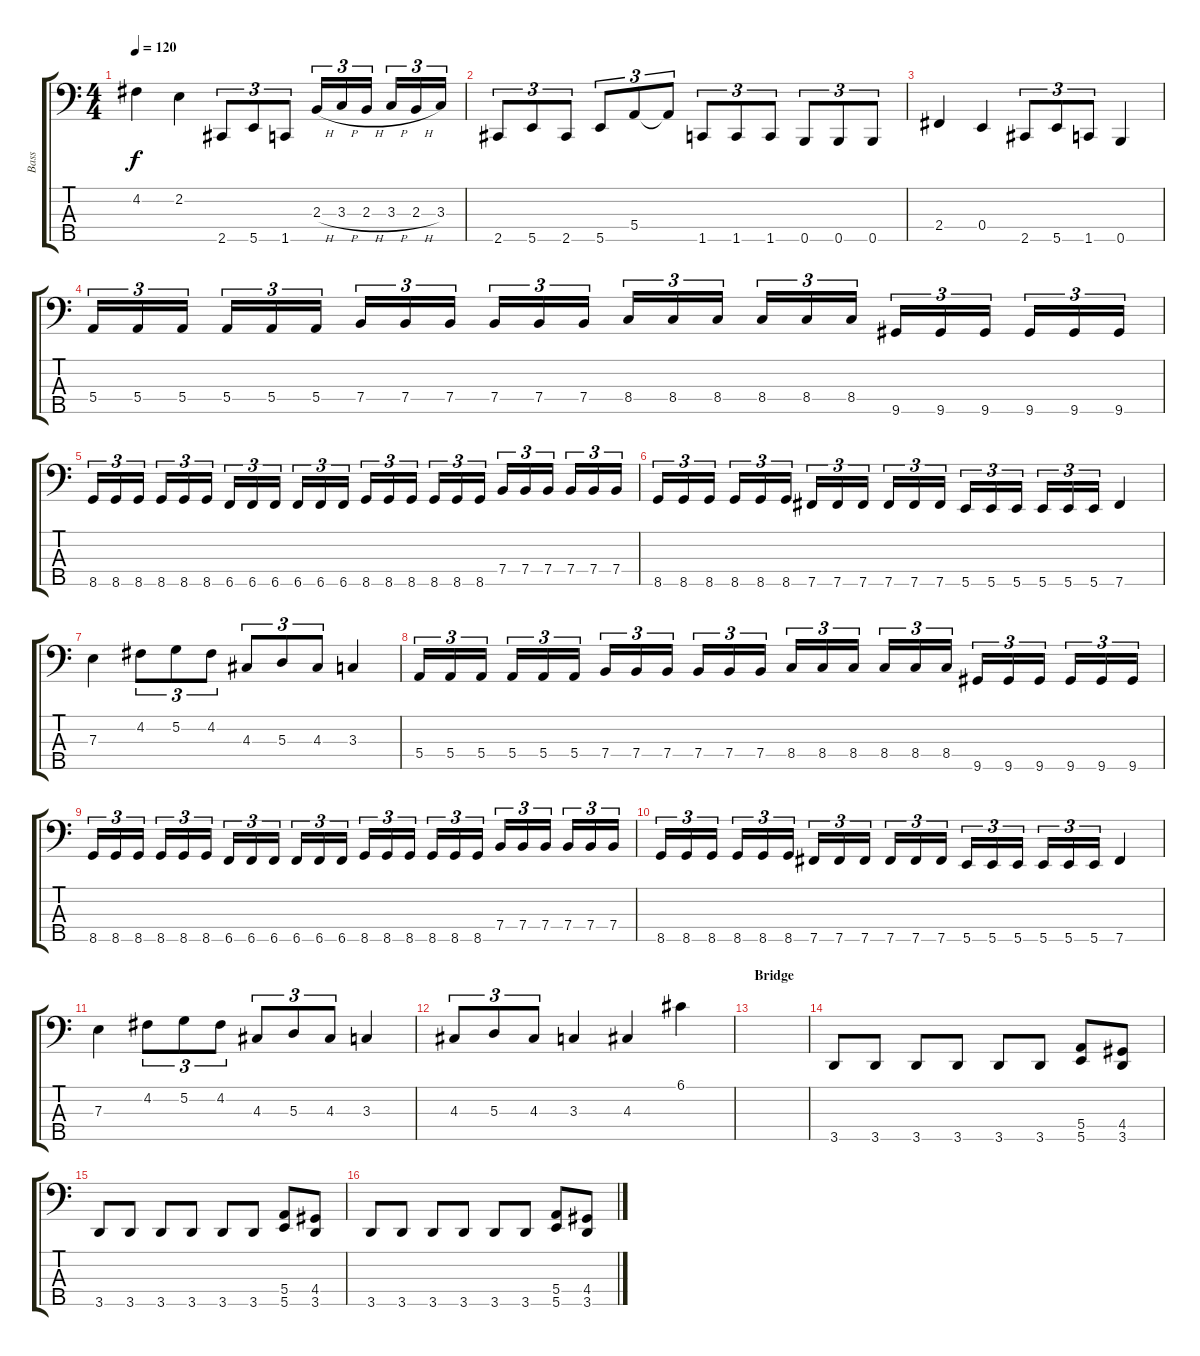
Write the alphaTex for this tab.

\track ("Bass" "Bass") {instrument electricbasspick}
\staff {score tabs}
\tuning (G2 D2 A1 E1 B0) {hide}
\ts (4 4)
\tempo 120
\clef f4
\ks c
4.2.4{dy f} 2.2.4 2.5.8{tu (3 2)} 5.5.8{tu (3 2)} 1.5.8{tu (3 2)} 2.3{h}.16{tu (3 2)} 3.3{h}.16{tu (3 2)} 2.3{h}.16{tu (3 2)} 3.3{h}.16{tu (3 2)} 2.3{h}.16{tu (3 2)} 3.3.16{tu (3 2)} |
2.5.8{tu (3 2)} 5.5.8{tu (3 2)} 2.5.8{tu (3 2)} 5.5.8{tu (3 2)} 5.4.8{tu (3 2)} 5.4{t}.8{tu (3 2)} 1.5.8{tu (3 2)} 1.5.8{tu (3 2)} 1.5.8{tu (3 2)} 0.5.8{tu (3 2)} 0.5.8{tu (3 2)} 0.5.8{tu (3 2)} |
2.4.4 0.4.4 2.5.8{tu (3 2)} 5.5.8{tu (3 2)} 1.5.8{tu (3 2)} 0.5.4 |
5.4.16{tu (3 2)} 5.4.16{tu (3 2)} 5.4.16{tu (3 2)} 5.4.16{tu (3 2)} 5.4.16{tu (3 2)} 5.4.16{tu (3 2)} 7.4.16{tu (3 2)} 7.4.16{tu (3 2)} 7.4.16{tu (3 2)} 7.4.16{tu (3 2)} 7.4.16{tu (3 2)} 7.4.16{tu (3 2)} 8.4.16{tu (3 2)} 8.4.16{tu (3 2)} 8.4.16{tu (3 2)} 8.4.16{tu (3 2)} 8.4.16{tu (3 2)} 8.4.16{tu (3 2)} 9.5.16{tu (3 2)} 9.5.16{tu (3 2)} 9.5.16{tu (3 2)} 9.5.16{tu (3 2)} 9.5.16{tu (3 2)} 9.5.16{tu (3 2)} |
8.5.16{tu (3 2)} 8.5.16{tu (3 2)} 8.5.16{tu (3 2)} 8.5.16{tu (3 2)} 8.5.16{tu (3 2)} 8.5.16{tu (3 2)} 6.5.16{tu (3 2)} 6.5.16{tu (3 2)} 6.5.16{tu (3 2)} 6.5.16{tu (3 2)} 6.5.16{tu (3 2)} 6.5.16{tu (3 2)} 8.5.16{tu (3 2)} 8.5.16{tu (3 2)} 8.5.16{tu (3 2)} 8.5.16{tu (3 2)} 8.5.16{tu (3 2)} 8.5.16{tu (3 2)} 7.4.16{tu (3 2)} 7.4.16{tu (3 2)} 7.4.16{tu (3 2)} 7.4.16{tu (3 2)} 7.4.16{tu (3 2)} 7.4.16{tu (3 2)} |
8.5.16{tu (3 2)} 8.5.16{tu (3 2)} 8.5.16{tu (3 2)} 8.5.16{tu (3 2)} 8.5.16{tu (3 2)} 8.5.16{tu (3 2)} 7.5.16{tu (3 2)} 7.5.16{tu (3 2)} 7.5.16{tu (3 2)} 7.5.16{tu (3 2)} 7.5.16{tu (3 2)} 7.5.16{tu (3 2)} 5.5.16{tu (3 2)} 5.5.16{tu (3 2)} 5.5.16{tu (3 2)} 5.5.16{tu (3 2)} 5.5.16{tu (3 2)} 5.5.16{tu (3 2)} 7.5.4 |
7.3.4 4.2.8{tu (3 2)} 5.2.8{tu (3 2)} 4.2.8{tu (3 2)} 4.3.8{tu (3 2)} 5.3.8{tu (3 2)} 4.3.8{tu (3 2)} 3.3.4 |
5.4.16{tu (3 2)} 5.4.16{tu (3 2)} 5.4.16{tu (3 2)} 5.4.16{tu (3 2)} 5.4.16{tu (3 2)} 5.4.16{tu (3 2)} 7.4.16{tu (3 2)} 7.4.16{tu (3 2)} 7.4.16{tu (3 2)} 7.4.16{tu (3 2)} 7.4.16{tu (3 2)} 7.4.16{tu (3 2)} 8.4.16{tu (3 2)} 8.4.16{tu (3 2)} 8.4.16{tu (3 2)} 8.4.16{tu (3 2)} 8.4.16{tu (3 2)} 8.4.16{tu (3 2)} 9.5.16{tu (3 2)} 9.5.16{tu (3 2)} 9.5.16{tu (3 2)} 9.5.16{tu (3 2)} 9.5.16{tu (3 2)} 9.5.16{tu (3 2)} |
8.5.16{tu (3 2)} 8.5.16{tu (3 2)} 8.5.16{tu (3 2)} 8.5.16{tu (3 2)} 8.5.16{tu (3 2)} 8.5.16{tu (3 2)} 6.5.16{tu (3 2)} 6.5.16{tu (3 2)} 6.5.16{tu (3 2)} 6.5.16{tu (3 2)} 6.5.16{tu (3 2)} 6.5.16{tu (3 2)} 8.5.16{tu (3 2)} 8.5.16{tu (3 2)} 8.5.16{tu (3 2)} 8.5.16{tu (3 2)} 8.5.16{tu (3 2)} 8.5.16{tu (3 2)} 7.4.16{tu (3 2)} 7.4.16{tu (3 2)} 7.4.16{tu (3 2)} 7.4.16{tu (3 2)} 7.4.16{tu (3 2)} 7.4.16{tu (3 2)} |
8.5.16{tu (3 2)} 8.5.16{tu (3 2)} 8.5.16{tu (3 2)} 8.5.16{tu (3 2)} 8.5.16{tu (3 2)} 8.5.16{tu (3 2)} 7.5.16{tu (3 2)} 7.5.16{tu (3 2)} 7.5.16{tu (3 2)} 7.5.16{tu (3 2)} 7.5.16{tu (3 2)} 7.5.16{tu (3 2)} 5.5.16{tu (3 2)} 5.5.16{tu (3 2)} 5.5.16{tu (3 2)} 5.5.16{tu (3 2)} 5.5.16{tu (3 2)} 5.5.16{tu (3 2)} 7.5.4 |
7.3.4 4.2.8{tu (3 2)} 5.2.8{tu (3 2)} 4.2.8{tu (3 2)} 4.3.8{tu (3 2)} 5.3.8{tu (3 2)} 4.3.8{tu (3 2)} 3.3.4 |
4.3.8{tu (3 2)} 5.3.8{tu (3 2)} 4.3.8{tu (3 2)} 3.3.4 4.3.4 6.1.4 |
\section ("" "Bridge")
|
3.5.8 3.5.8 3.5.8 3.5.8 3.5.8 3.5.8 (5.4 5.5).8 (4.4 3.5).8 |
3.5.8 3.5.8 3.5.8 3.5.8 3.5.8 3.5.8 (5.4 5.5).8 (4.4 3.5).8 |
3.5.8 3.5.8 3.5.8 3.5.8 3.5.8 3.5.8 (5.4 5.5).8 (4.4 3.5).8
